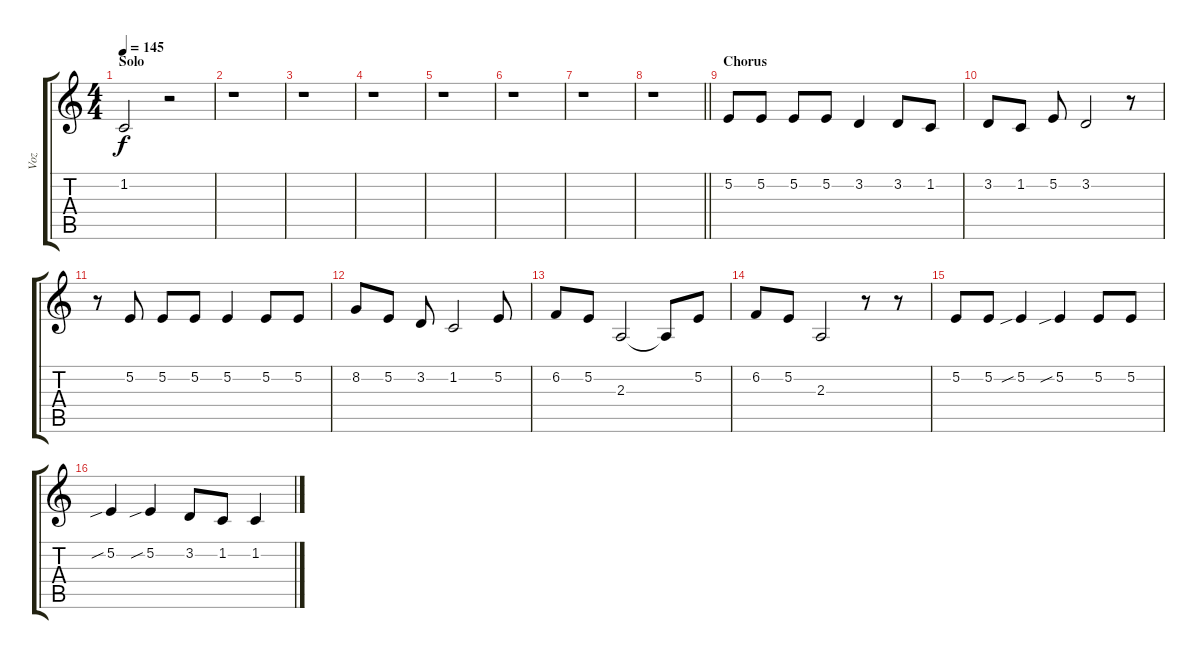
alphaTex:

\track ("Voz" "Voz") {instrument flute}
\staff {score tabs}
\tuning (E4 B3 G3 D3 A2 E2) {hide}
\ts (4 4)
\section ("" "Solo")
\tempo 145
\clef g2
\ks c
1.2{t}.2{dy f} r.2 |
r.1 |
r.1 |
r.1 |
r.1 |
r.1 |
r.1 |
\barLineRight lightlight
r.1 |
\section ("" "Chorus")
5.2.8 5.2.8 5.2.8 5.2.8 3.2.4 3.2.8 1.2.8 |
3.2.8 1.2.8 5.2.8 3.2.2 r.8 |
r.8 5.2.8 5.2.8 5.2.8 5.2.4 5.2.8 5.2.8 |
8.2.8 5.2.8 3.2.8 1.2.2 5.2.8 |
6.2.8 5.2.8 2.3.2 2.3{t}.8 5.2.8 |
6.2.8 5.2.8 2.3.2 r.8 r.8 |
5.2.8 5.2.8 5.2{sib}.4 5.2{sib}.4 5.2.8 5.2.8 |
5.2{sib}.4 5.2{sib}.4 3.2.8 1.2.8 1.2.4
